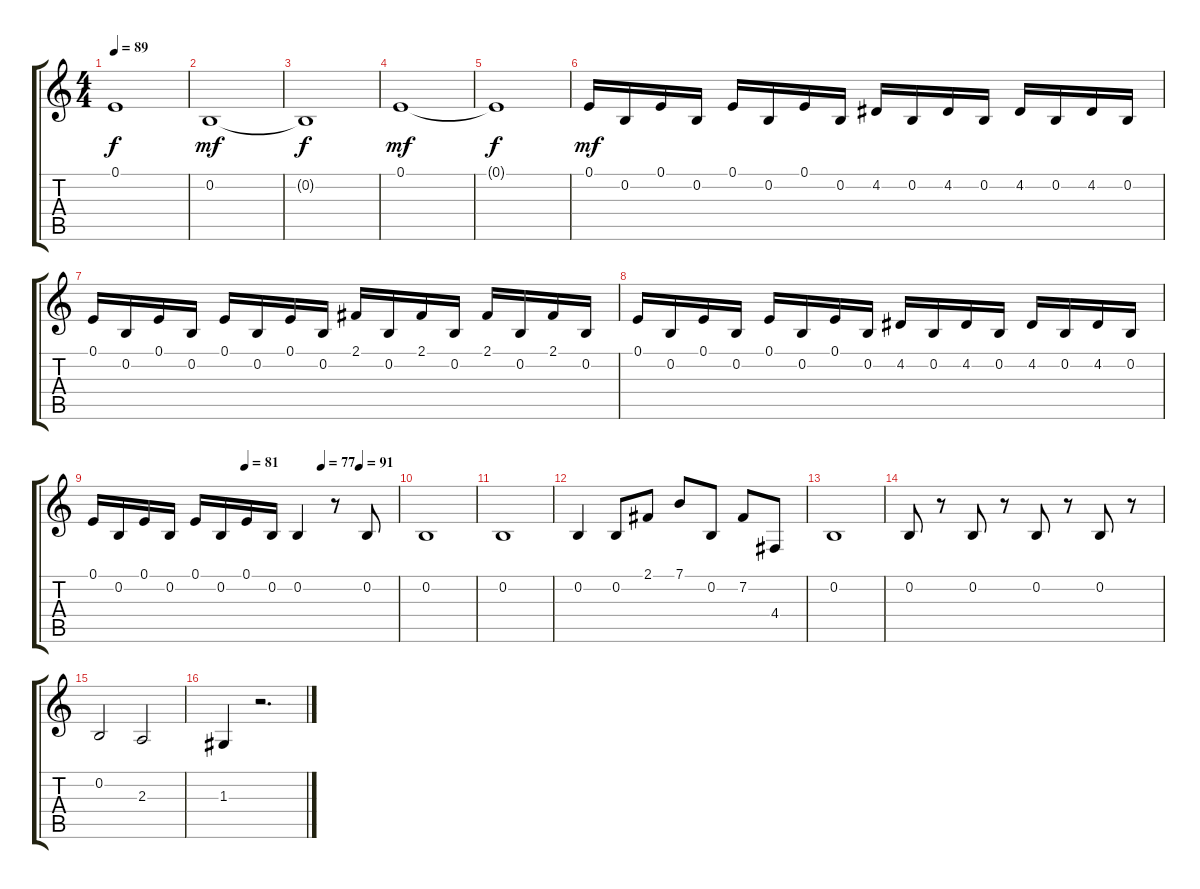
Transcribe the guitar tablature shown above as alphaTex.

\track "" {instrument stringensemble1}
\staff {score tabs}
\tuning (E4 B3 G3 D3 A2 E2) {hide}
\ts (4 4)
\tempo 89
\clef g2
\ks c
0.1{t}.1{dy f} |
0.2.1{dy mf} |
0.2{t}.1{dy f} |
0.1.1{dy mf} |
0.1{t}.1{dy f} |
0.1.16{dy mf} 0.2.16 0.1.16 0.2.16 0.1.16 0.2.16 0.1.16 0.2.16 4.2.16 0.2.16 4.2.16 0.2.16 4.2.16 0.2.16 4.2.16 0.2.16 |
0.1.16 0.2.16 0.1.16 0.2.16 0.1.16 0.2.16 0.1.16 0.2.16 2.1.16 0.2.16 2.1.16 0.2.16 2.1.16 0.2.16 2.1.16 0.2.16 |
0.1.16 0.2.16 0.1.16 0.2.16 0.1.16 0.2.16 0.1.16 0.2.16 4.2.16 0.2.16 4.2.16 0.2.16 4.2.16 0.2.16 4.2.16 0.2.16 |
\tempo (81 0.5)
\tempo (77 0.75)
\tempo (91 0.875)
0.1.16 0.2.16 0.1.16 0.2.16 0.1.16 0.2.16 0.1.16 0.2.16 0.2.4 r.8 0.2.8 |
0.2.1 |
0.2.1 |
0.2.4 0.2.8 2.1.8 7.1.8 0.2.8 7.2.8 4.4.8 |
0.2.1 |
0.2.8 r.8 0.2.8 r.8 0.2.8 r.8 0.2.8 r.8 |
0.2.2 2.3.2 |
1.3.4 r.2{d}
